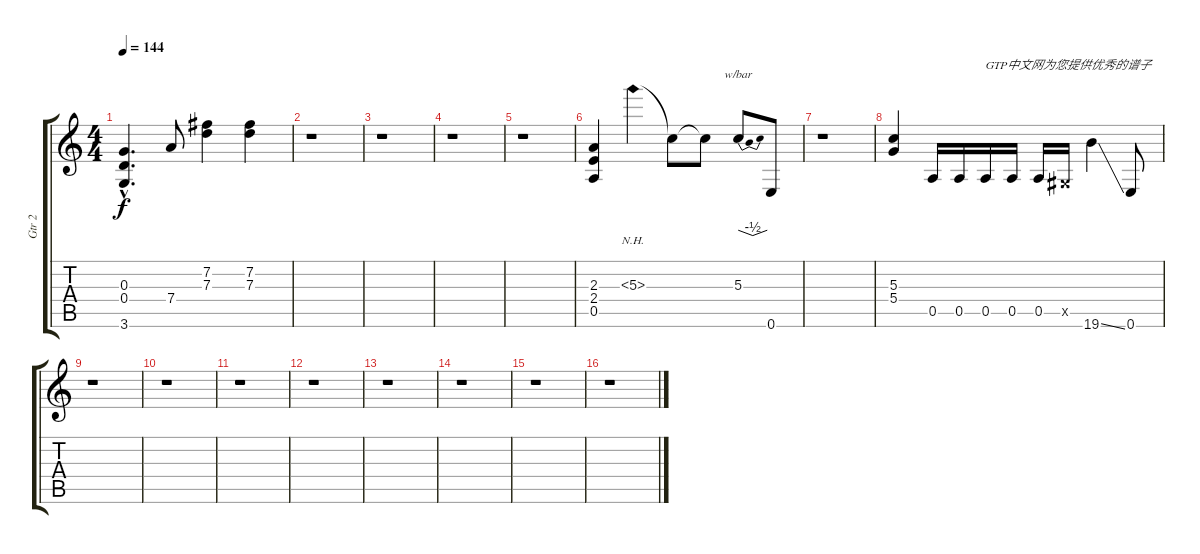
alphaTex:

\track ("Gtr 2" "Gtr 2") {instrument overdrivenguitar}
\staff {score tabs}
\tuning (E4 B3 G3 D3 A2 E2) {hide}
\ts (4 4)
\tempo 144
\clef g2
\ks c
(0.3{hac} 0.4{hac} 3.6{hac}).4{d dy f} 7.4.8 (7.2 7.3).4 (7.2 7.3).4 |
r.1 |
r.1 |
r.1 |
r.1 |
(2.3 2.4 0.5).4 5.3{nh}.4 5.3{t}.8 5.3{t}.8 5.3.8{tbe (dip default 0 0 30 -2 60 0)} 0.6.8 |
r.1 |
(5.3 5.4).4 0.5.16 0.5.16 0.5.16{txt "GTP中文网为您提供优秀的谱子"} 0.5.16 0.5.16 -1.5{x}.16 19.6{ss}.4 0.6.8 |
r.1 |
r.1 |
r.1 |
r.1 |
r.1 |
r.1 |
r.1 |
r.1
